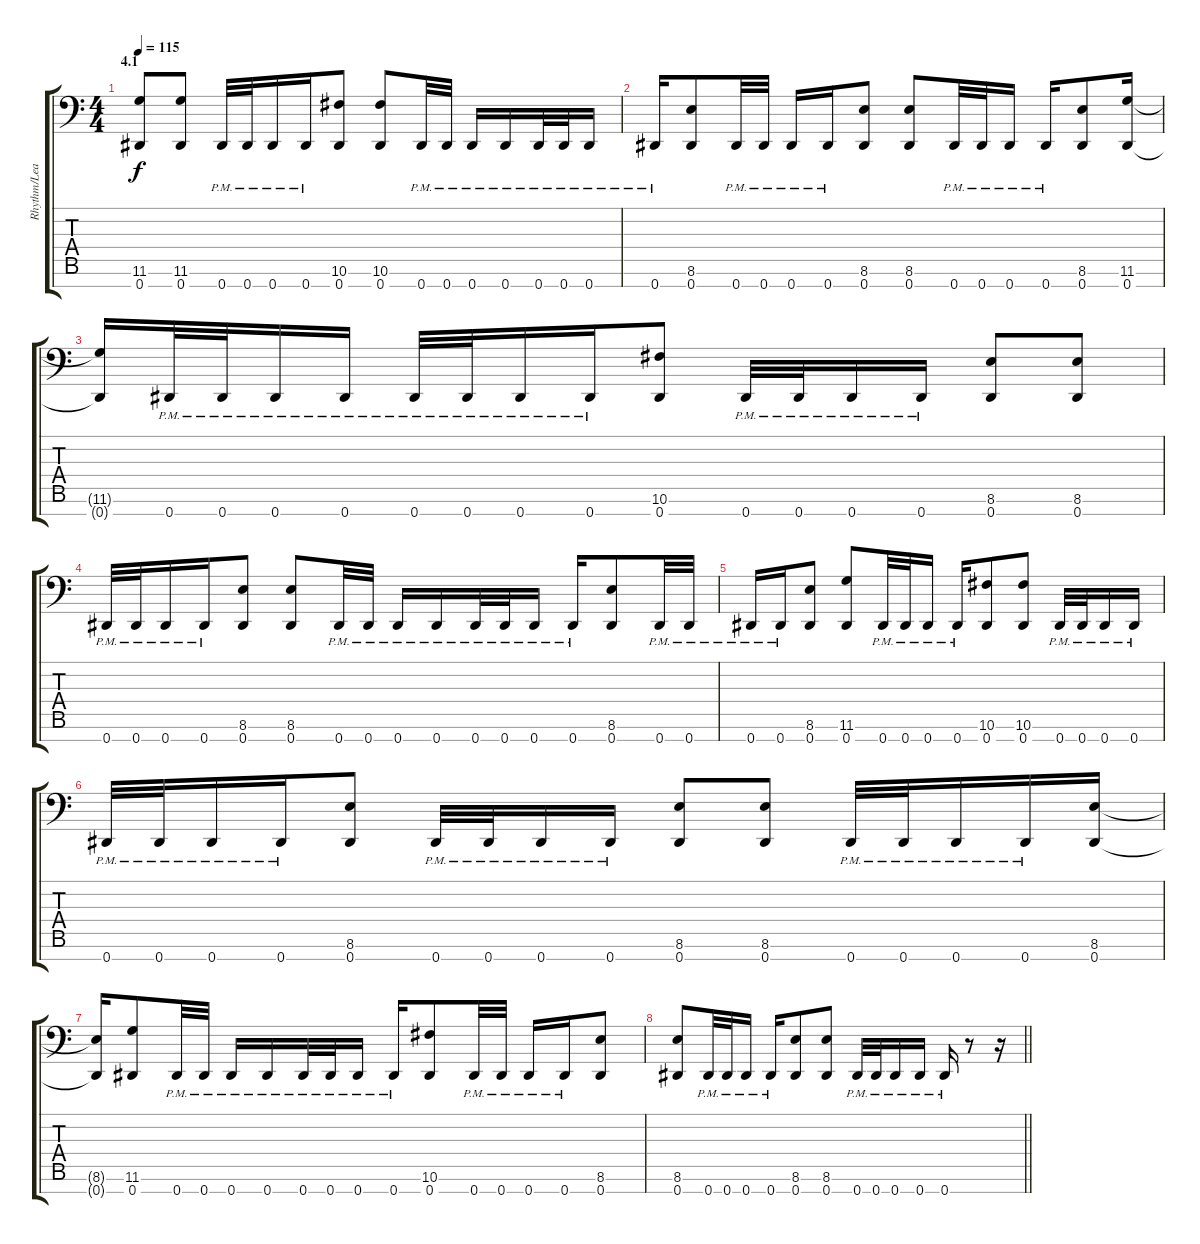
\track ("Rhythm/Lead" "Rhythm/Lea") {instrument distortionguitar}
\staff {score tabs}
\tuning (Ab3 Eb3 B2 Gb2 Db2 Ab1 Eb1) {hide}
\ts (4 4)
\section ("" "4.1")
\tempo 115
\clef f4
\ks c
(11.6 0.7).8{dy f} (11.6 0.7).8 0.7{pm}.32 0.7{pm}.32 0.7{pm}.16 0.7{pm}.16 (10.6 0.7).8 (10.6 0.7).8 0.7{pm}.32 0.7{pm}.32 0.7{pm}.16 0.7{pm}.16 0.7{pm}.32 0.7{pm}.32 0.7{pm}.16 |
0.7{pm}.16 (8.6 0.7).8 0.7{pm}.32 0.7{pm}.32 0.7{pm}.16 0.7{pm}.16 (8.6 0.7).8 (8.6 0.7).8 0.7{pm}.32 0.7{pm}.32 0.7{pm}.16 0.7{pm}.16 (8.6 0.7).8 (11.6 0.7).16 |
(11.6{t} 0.7{t}).16 0.7{pm}.32 0.7{pm}.32 0.7{pm}.16 0.7{pm}.16 0.7{pm}.32 0.7{pm}.32 0.7{pm}.16 0.7{pm}.16 (10.6 0.7).8 0.7{pm}.32 0.7{pm}.32 0.7{pm}.16 0.7{pm}.16 (8.6 0.7).8 (8.6 0.7).8 |
0.7{pm}.32 0.7{pm}.32 0.7{pm}.16 0.7{pm}.16 (8.6 0.7).8 (8.6 0.7).8 0.7{pm}.32 0.7{pm}.32 0.7{pm}.16 0.7{pm}.16 0.7{pm}.32 0.7{pm}.32 0.7{pm}.16 0.7{pm}.16 (8.6 0.7).8 0.7{pm}.32 0.7{pm}.32 |
0.7{pm}.16 0.7{pm}.16 (8.6 0.7).8 (11.6 0.7).8 0.7{pm}.32 0.7{pm}.32 0.7{pm}.16 0.7{pm}.16 (10.6 0.7).8 (10.6 0.7).8 0.7{pm}.32 0.7{pm}.32 0.7{pm}.16 0.7{pm}.16 |
0.7{pm}.32 0.7{pm}.32 0.7{pm}.16 0.7{pm}.16 (8.6 0.7).8 0.7{pm}.32 0.7{pm}.32 0.7{pm}.16 0.7{pm}.16 (8.6 0.7).8 (8.6 0.7).8 0.7{pm}.32 0.7{pm}.32 0.7{pm}.16 0.7{pm}.16 (8.6 0.7).16 |
(8.6{t} 0.7{t}).16 (11.6 0.7).8 0.7{pm}.32 0.7{pm}.32 0.7{pm}.16 0.7{pm}.16 0.7{pm}.32 0.7{pm}.32 0.7{pm}.16 0.7{pm}.16 (10.6 0.7).8 0.7{pm}.32 0.7{pm}.32 0.7{pm}.16 0.7{pm}.16 (8.6 0.7).8 |
\barLineRight lightlight
(8.6 0.7).8 0.7{pm}.32 0.7{pm}.32 0.7{pm}.16 0.7{pm}.16 (8.6 0.7).8 (8.6 0.7).8 0.7{pm}.32 0.7{pm}.32 0.7{pm}.16 0.7{pm}.16 0.7{pm}.16 r.8 r.16
